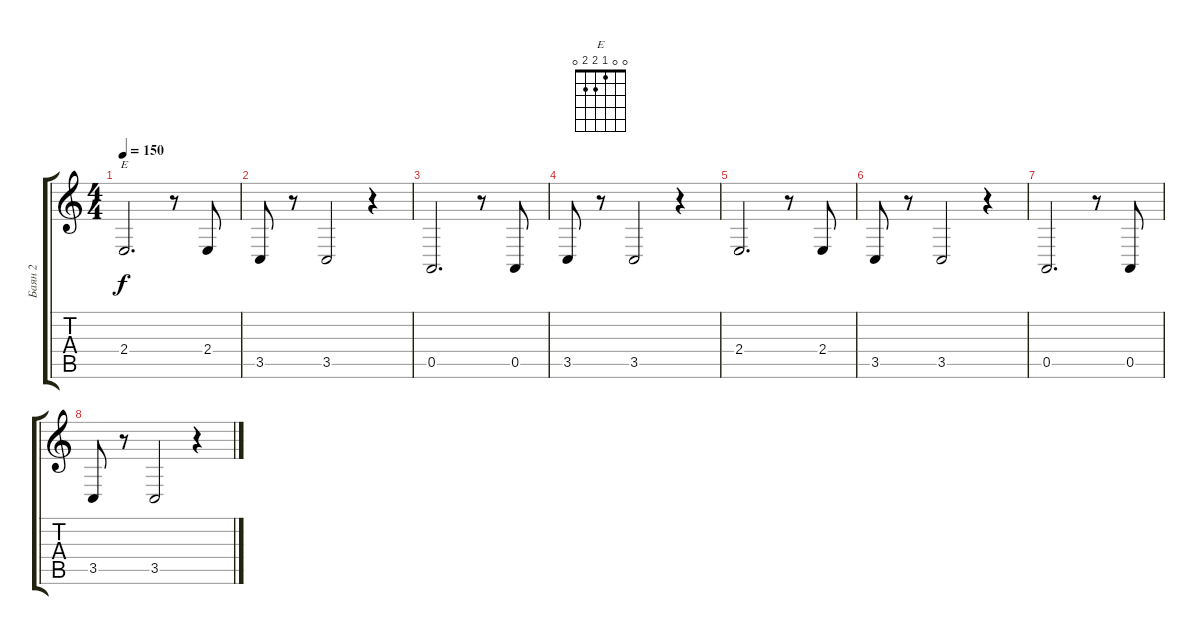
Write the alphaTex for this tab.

\track ("Баян 2" "Баян 2") {instrument harmonica}
\staff {score tabs}
\tuning (E4 B3 G3 D3 A2 E2) {hide}
\chord ("E" 0 0 1 2 2 0)
\ts (4 4)
\tempo 150
\clef g2
\ks c
2.4.2{d ch "E" dy f} r.8 2.4.8 |
3.5.8 r.8 3.5.2 r.4 |
0.5.2{d} r.8 0.5.8 |
3.5.8 r.8 3.5.2 r.4 |
2.4.2{d} r.8 2.4.8 |
3.5.8 r.8 3.5.2 r.4 |
0.5.2{d} r.8 0.5.8 |
3.5.8 r.8 3.5.2 r.4
